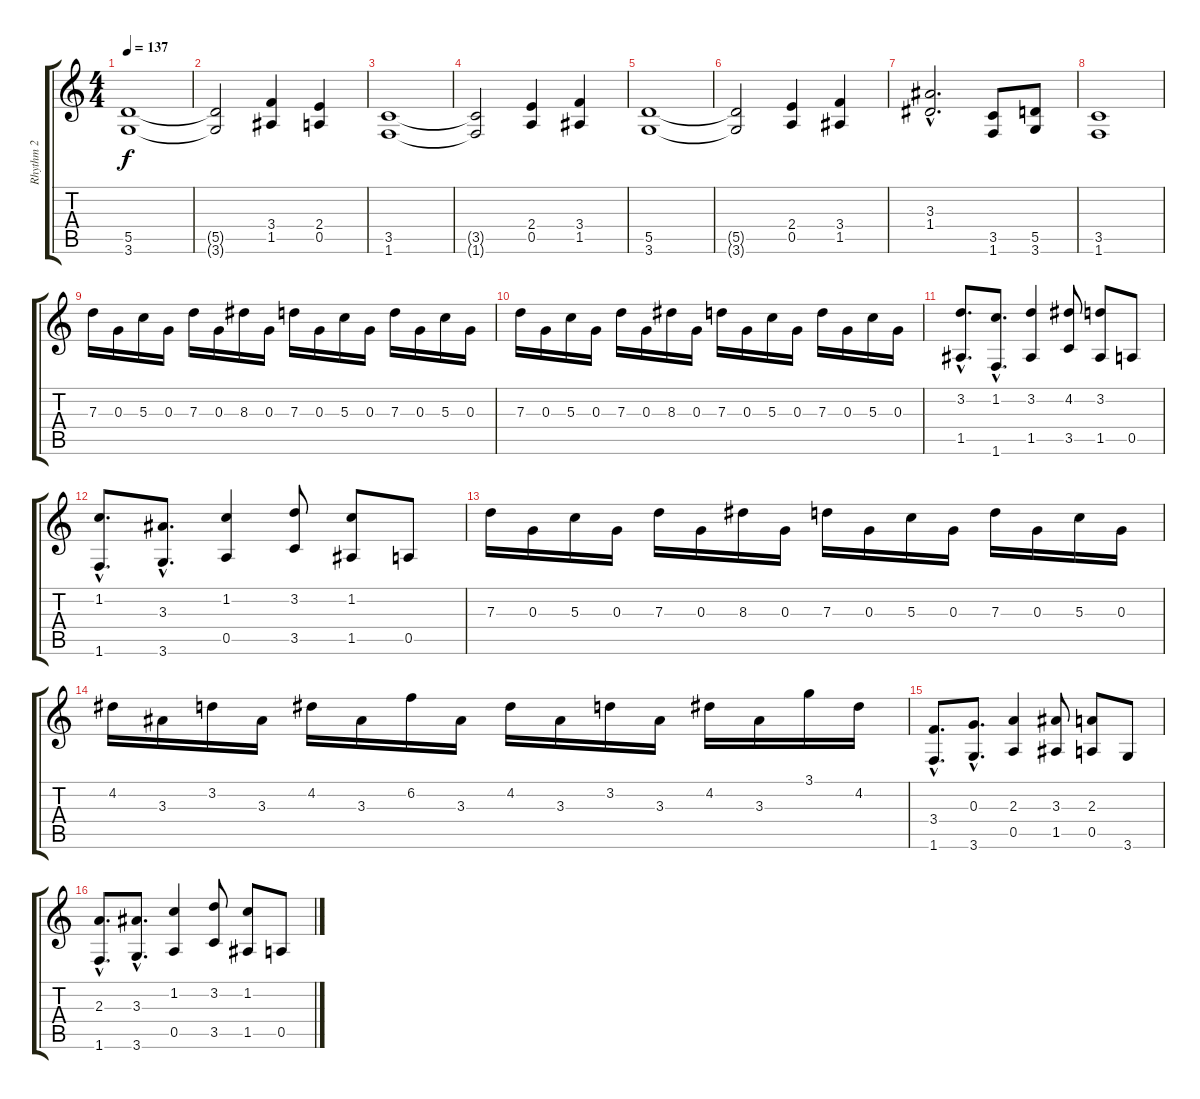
\track ("Rhythm 2" "Rhythm 2") {instrument overdrivenguitar}
\staff {score tabs}
\tuning (E4 B3 G3 D3 A2 E2) {hide}
\ts (4 4)
\tempo 137
\clef g2
\ks c
(5.5 3.6).1{dy f instrument overdrivenguitar} |
(5.5{t} 3.6{t}).2 (3.4 1.5).4 (2.4 0.5).4 |
(3.5 1.6).1 |
(3.5{t} 1.6{t}).2 (2.4 0.5).4 (3.4 1.5).4 |
(5.5 3.6).1 |
(5.5{t} 3.6{t}).2 (2.4 0.5).4 (3.4 1.5).4 |
(3.3{hac} 1.4{hac}).2{d} (3.5 1.6).8 (5.5 3.6).8 |
(3.5 1.6).1 |
7.3.16 0.3.16 5.3.16 0.3.16 7.3.16 0.3.16 8.3.16 0.3.16 7.3.16 0.3.16 5.3.16 0.3.16 7.3.16 0.3.16 5.3.16 0.3.16 |
7.3.16 0.3.16 5.3.16 0.3.16 7.3.16 0.3.16 8.3.16 0.3.16 7.3.16 0.3.16 5.3.16 0.3.16 7.3.16 0.3.16 5.3.16 0.3.16 |
(3.2{hac} 1.5{hac}).8{d} (1.2{hac} 1.6{hac}).8{d} (3.2 1.5).4 (4.2 3.5).8 (3.2 1.5).8 0.5.8 |
(1.2{hac} 1.6{hac}).8{d} (3.3{hac} 3.6{hac}).8{d} (1.2 0.5).4 (3.2 3.5).8 (1.2 1.5).8 0.5.8 |
7.3.16 0.3.16 5.3.16 0.3.16 7.3.16 0.3.16 8.3.16 0.3.16 7.3.16 0.3.16 5.3.16 0.3.16 7.3.16 0.3.16 5.3.16 0.3.16 |
4.2.16 3.3.16 3.2.16 3.3.16 4.2.16 3.3.16 6.2.16 3.3.16 4.2.16 3.3.16 3.2.16 3.3.16 4.2.16 3.3.16 3.1.16 4.2.16 |
(3.4{hac} 1.6{hac}).8{d} (0.3{hac} 3.6{hac}).8{d} (2.3 0.5).4 (3.3 1.5).8 (2.3 0.5).8 3.6.8 |
(2.3{hac} 1.6{hac}).8{d} (3.3{hac} 3.6{hac}).8{d} (1.2 0.5).4 (3.2 3.5).8 (1.2 1.5).8 0.5.8
